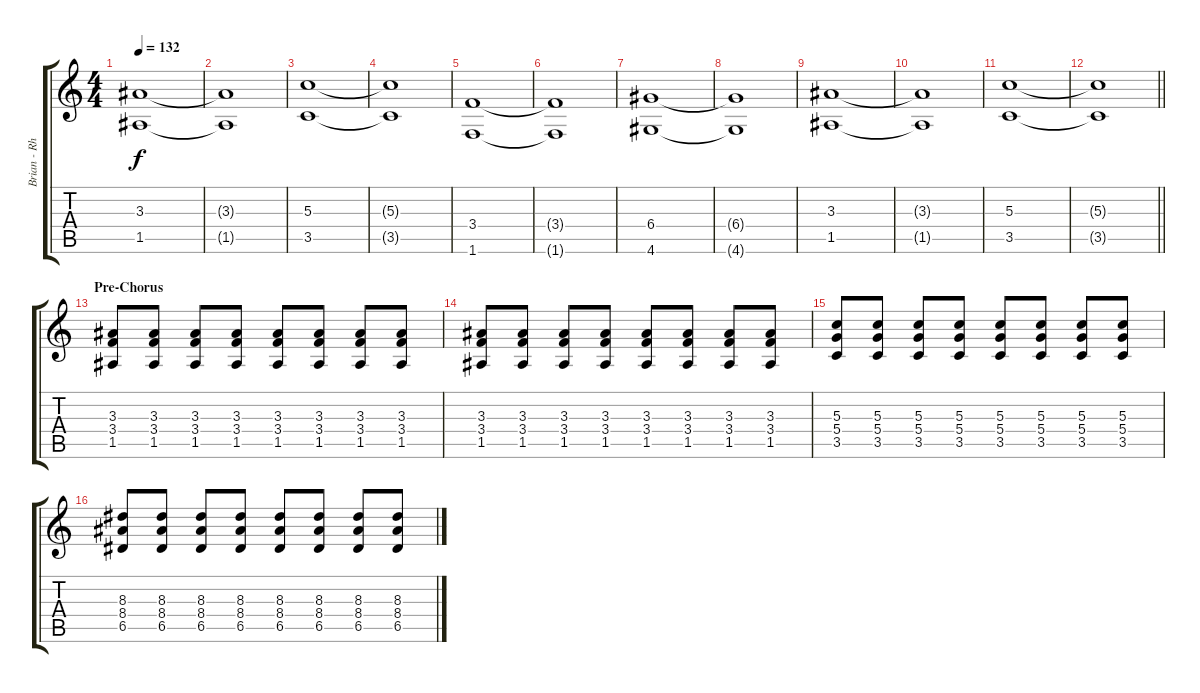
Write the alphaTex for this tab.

\track ("Brian - Rhythm Guitar" "Brian - Rh") {instrument electricguitarjazz}
\staff {score tabs}
\tuning (E4 B3 G3 D3 A2 E2) {hide}
\ts (4 4)
\tempo 132
\clef g2
\ks c
(3.3 1.5).1{dy f} |
(3.3{t} 1.5{t}).1 |
(5.3 3.5).1 |
(5.3{t} 3.5{t}).1 |
(3.4 1.6).1 |
(3.4{t} 1.6{t}).1 |
(6.4 4.6).1 |
(6.4{t} 4.6{t}).1 |
(3.3 1.5).1 |
(3.3{t} 1.5{t}).1 |
(5.3 3.5).1 |
\barLineRight lightlight
(5.3{t} 3.5{t}).1 |
\section ("" "Pre-Chorus")
(3.3 3.4 1.5).8{volume 14} (3.3 3.4 1.5).8 (3.3 3.4 1.5).8 (3.3 3.4 1.5).8 (3.3 3.4 1.5).8 (3.3 3.4 1.5).8 (3.3 3.4 1.5).8 (3.3 3.4 1.5).8 |
(3.3 3.4 1.5).8 (3.3 3.4 1.5).8 (3.3 3.4 1.5).8 (3.3 3.4 1.5).8 (3.3 3.4 1.5).8 (3.3 3.4 1.5).8 (3.3 3.4 1.5).8 (3.3 3.4 1.5).8 |
(5.3 5.4 3.5).8 (5.3 5.4 3.5).8 (5.3 5.4 3.5).8 (5.3 5.4 3.5).8 (5.3 5.4 3.5).8 (5.3 5.4 3.5).8 (5.3 5.4 3.5).8 (5.3 5.4 3.5).8 |
(8.3 8.4 6.5).8 (8.3 8.4 6.5).8 (8.3 8.4 6.5).8 (8.3 8.4 6.5).8 (8.3 8.4 6.5).8 (8.3 8.4 6.5).8 (8.3 8.4 6.5).8 (8.3 8.4 6.5).8
